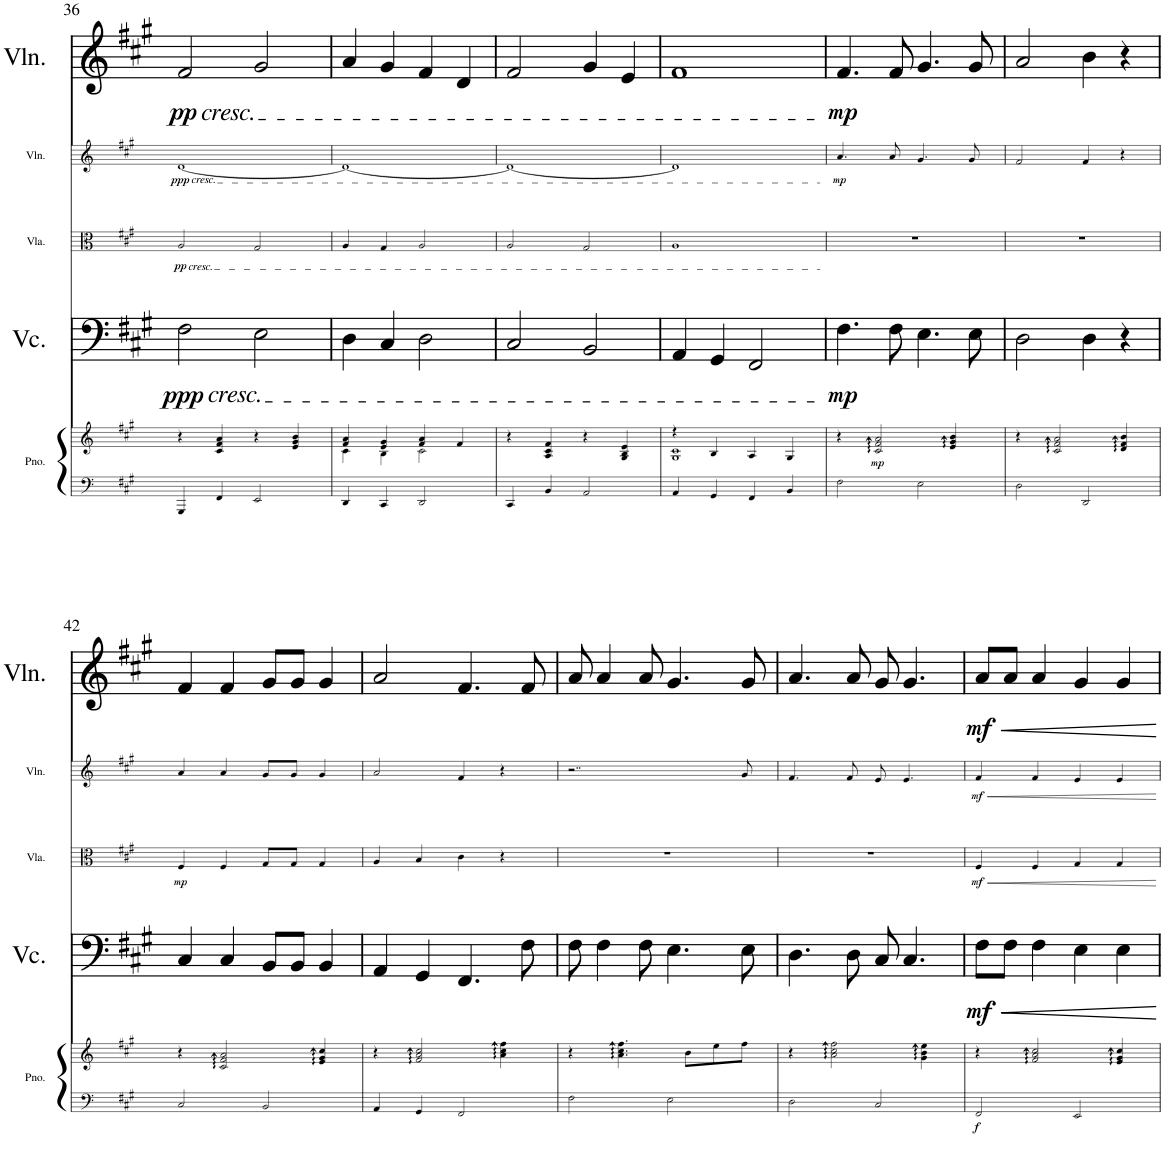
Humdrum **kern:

**kern	**kern	**dynam	**kern	**dynam	**kern	**dynam	**kern	**dynam	**kern	**dynam
*part5	*part5	*part5	*part4	*part4	*part3	*part3	*part2	*part2	*part1	*part1
*staff6	*staff5	*staff5/6	*staff4	*staff4	*staff3	*staff3	*staff2	*staff2	*staff1	*staff1
*I"Piano	*	*	*I"Violoncello	*	*I"Viola	*	*I"Violin	*	*I"Violin	*
*I'Pno.	*	*	*I'Vc.	*	*I'Vla.	*	*I'Vln.	*	*I'Vln.	*
!!LO:PB:g=z
*clefF4	*clefG2	*	*clefF4	*	*clefC3	*	*clefG2	*	*clefG2	*
*k[f#c#g#]	*k[f#c#g#]	*	*k[f#c#g#]	*	*k[f#c#g#]	*	*k[f#c#g#]	*	*k[f#c#g#]	*
*M2/2	*M2/2	*	*M2/2	*	*M2/2	*	*M2/2	*	*M2/2	*
*met(c|)	*met(c|)	*	*met(c|)	*	*met(c|)	*	*met(c|)	*	*met(c|)	*
=36	=36	=36	=36	=36	=36	=36	=36	=36	=36	=36
!	!	!	!	!	!	!	!	!	!LO:TX:b:i:t=cresc.	!
!	!	!	!	!	!	!	!LO:TX:b:i:t=cresc.	!	!	!
!	!	!	!	!	!LO:TX:b:i:t=cresc.	!	!	!	!	!
!	!	!	!LO:TX:b:i:t=cresc.	!	!	!	!	!	!	!
!	!	!	!	!LO:DY:b	!	!LO:DY:b	!	!LO:DY:b	!	!LO:DY:b
4GGG#/	4r	.	2F#\	ppp	2A/	pp	[1d	ppp	2f#/	pp
4FF#/	4c#/ 4f#/ 4a/	.	.	.	.	.	.	.	.	.
2EE/	4r	.	2E\	.	2G#/	.	.	.	2g#/	.
.	4e/ 4g#/ 4b/	.	.	.	.	.	.	.	.	.
=37	=37	=37	=37	=37	=37	=37	=37	=37	=37	=37
*	*^	*	*	*	*	*	*	*	*	*
4DD/	4f#/ 4a/	4c#\	.	4D\	.	4A/	.	1d_	.	4a/	.
4CC#/	4e/ 4g#/	4B\	.	4C#/	.	4G#/	.	.	.	4g#/	.
2DD/	4f#/ 4a/	2c#\	.	2D\	.	2A/	.	.	.	4f#/	.
.	4f#/	.	.	.	.	.	.	.	.	4d/	.
*	*v	*v	*	*	*	*	*	*	*	*	*
=38	=38	=38	=38	=38	=38	=38	=38	=38	=38	=38
4CC#/	4r	.	2C#/	.	2A/	.	1d_	.	2f#/	.
4BB/	4A/ 4c#/ 4f#/	.	.	.	.	.	.	.	.	.
2AA/	4r	.	2BB/	.	2G#/	.	.	.	4g#/	.
.	4G#/ 4B/ 4e/	.	.	.	.	.	.	.	4e/	.
=39	=39	=39	=39	=39	=39	=39	=39	=39	=39	=39
*	*^	*	*	*	*	*	*	*	*	*
4AA/	4r	1G# 1c#	.	4AA/	.	1A	.	1d]	.	1f#	.
4GG#/	4B/	.	.	4GG#/	.	.	.	.	.	.	.
4FF#/	4A/	.	.	2FF#/	.	.	.	.	.	.	.
4BB/	4G#/	.	.	.	.	.	.	.	.	.	.
*	*v	*v	*	*	*	*	*	*	*	*	*
=40	=40	=40	=40	=40	=40	=40	=40	=40	=40	=40
!	!	!	!	!LO:DY:b	!	!	!	!LO:DY:b	!	!LO:DY:b
2F#\	4r	.	4.F#\	mp	1r	.	4.a/	mp	4.f#/	mp
!	!	!LO:DY:b	!	!	!	!	!	!	!	!
.	2c#/ 2f#/ 2a/	mp	.	.	.	.	.	.	.	.
.	.	.	8F#\	.	.	.	8a/	.	8f#/	.
2E\	.	.	4.E\	.	.	.	4.g#/	.	4.g#/	.
.	4e/ 4g#/ 4b/	.	.	.	.	.	.	.	.	.
.	.	.	8E\	.	.	.	8g#/	.	8g#/	.
=41	=41	=41	=41	=41	=41	=41	=41	=41	=41	=41
2D\	4r	.	2D\	.	1r	.	2f#/	.	2a/	.
.	2c#/ 2f#/ 2a/	.	.	.	.	.	.	.	.	.
2DD/	.	.	4D\	.	.	.	4f#/	.	4b\	.
.	4d/ 4f#/ 4b/	.	4r	.	.	.	4r	.	4r	.
!!LO:LB:g=z
=42	=42	=42	=42	=42	=42	=42	=42	=42	=42	=42
!	!	!	!	!	!	!LO:DY:b	!	!	!	!
2C#/	4r	.	4C#/	.	4F#/	mp	4a/	.	4f#/	.
.	2c#/ 2f#/ 2a/	.	4C#/	.	4F#/	.	4a/	.	4f#/	.
2BB/	.	.	8BB/L	.	8G#/L	.	8g#/L	.	8g#/L	.
.	.	.	8BB/J	.	8G#/J	.	8g#/J	.	8g#/J	.
.	4e/ 4g#/ 4cc#/	.	4BB/	.	4G#/	.	4g#/	.	4g#/	.
=43	=43	=43	=43	=43	=43	=43	=43	=43	=43	=43
4AA/	4r	.	4AA/	.	4A/	.	2a/	.	2a/	.
4GG#/	2f#/ 2a/ 2cc#/	.	4GG#/	.	4B/	.	.	.	.	.
2FF#/	.	.	4.FF#/	.	4c#\	.	4f#/	.	4.f#/	.
.	4a\ 4cc#\ 4ff#\	.	.	.	4r	.	4r	.	.	.
.	.	.	8F#\	.	.	.	.	.	8f#/	.
=44	=44	=44	=44	=44	=44	=44	=44	=44	=44	=44
2F#\	4r	.	8F#\	.	1r	.	2..r	.	8a/	.
.	.	.	4F#\	.	.	.	.	.	4a/	.
.	4.a\ 4.cc#\ 4.ff#\	.	.	.	.	.	.	.	.	.
.	.	.	8F#\	.	.	.	.	.	8a/	.
2E\	.	.	4.E\	.	.	.	.	.	4.g#/	.
.	8b\L	.	.	.	.	.	.	.	.	.
.	8ee\	.	.	.	.	.	.	.	.	.
.	8ff#\J	.	8E\	.	.	.	8g#/	.	8g#/	.
=45	=45	=45	=45	=45	=45	=45	=45	=45	=45	=45
2D\	4r	.	4.D\	.	1r	.	4.f#/	.	4.a/	.
.	2a\ 2cc#\ 2ff#\	.	.	.	.	.	.	.	.	.
.	.	.	8D\	.	.	.	8f#/	.	8a/	.
2C#/	.	.	8C#/	.	.	.	8e/	.	8g#/	.
.	.	.	4.C#/	.	.	.	4.e/	.	4.g#/	.
.	4g#\ 4b\ 4ee\	.	.	.	.	.	.	.	.	.
=46	=46	=46	=46	=46	=46	=46	=46	=46	=46	=46
!	!	!LO:DY:b=2	!	!LO:DY:b	!	!LO:DY:b	!	!LO:DY:b	!	!LO:DY:b
2FF#/	4r	f	8F#\L	mf	4F#/	mf	4f#/	mf	8a/L	mf
.	.	.	8F#\J	.	.	.	.	.	8a/J	.
.	2f#/ 2a/ 2cc#/	.	4F#\	.	4F#/	.	4f#/	.	4a/	.
2EE/	.	.	4E\	.	4G#/	.	4e/	.	4g#/	.
.	4e/ 4g#/ 4cc#/	.	4E\	.	4G#/	.	4e/	.	4g#/	.
=	=	=	=	=	=	=	=	=	=	=
*-	*-	*-	*-	*-	*-	*-	*-	*-	*-	*-
